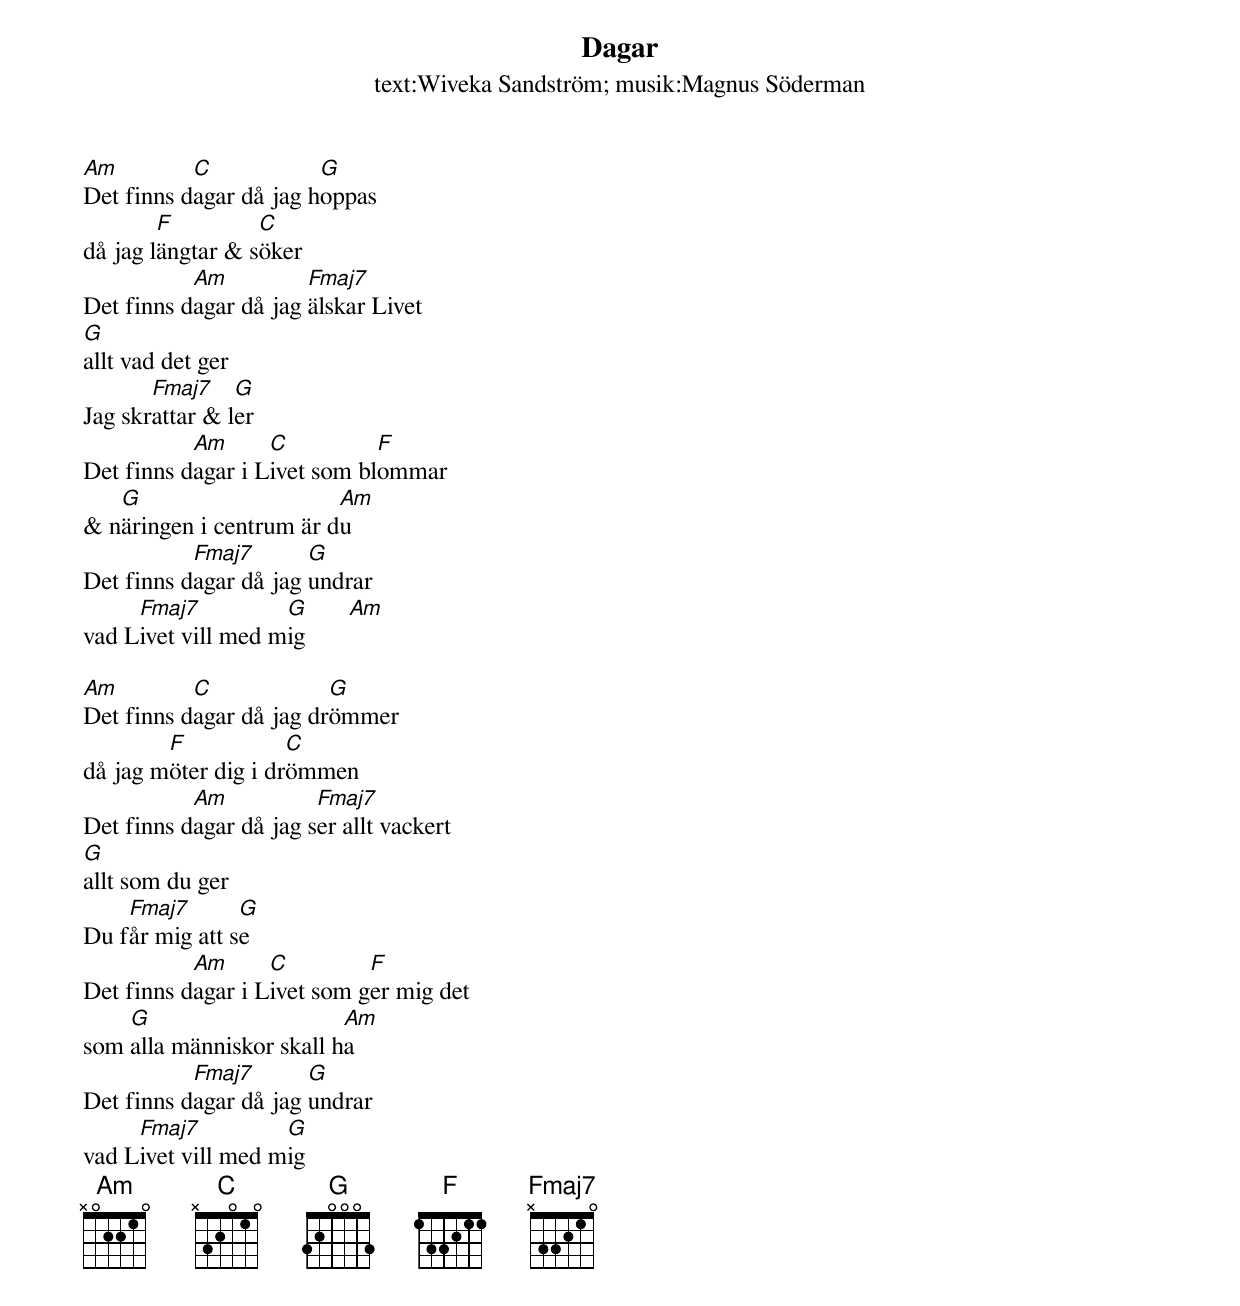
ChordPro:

{t:Dagar}
{st:text:Wiveka Sandström}
{st:musik:Magnus Söderman}
[Am]Det finns d[C]agar då jag h[G]oppas
då jag l[F]ängtar & s[C]öker
Det finns d[Am]agar då jag [Fmaj7]älskar Livet
[G]allt vad det ger
Jag skr[Fmaj7]attar & l[G]er
Det finns d[Am]agar i L[C]ivet som bl[F]ommar
& n[G]äringen i centrum är d[Am]u
Det finns d[Fmaj7]agar då jag [G]undrar
vad L[Fmaj7]ivet vill med m[G]ig       [Am]

[Am]Det finns d[C]agar då jag dr[G]ömmer
då jag m[F]öter dig i dr[C]ömmen
Det finns d[Am]agar då jag s[Fmaj7]er allt vackert
[G]allt som du ger
Du f[Fmaj7]år mig att s[G]e
Det finns d[Am]agar i L[C]ivet som g[F]er mig det
som [G]alla människor skall h[Am]a
Det finns d[Fmaj7]agar då jag [G]undrar
vad L[Fmaj7]ivet vill med m[G]ig
